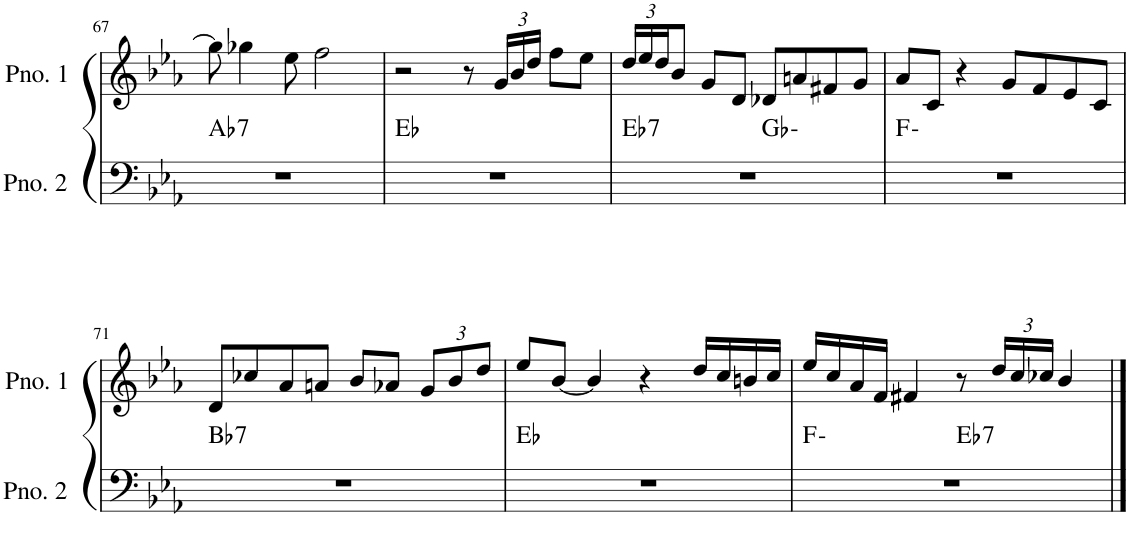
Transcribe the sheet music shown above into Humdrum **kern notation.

**kern	**harte	**kern
*part2	*part2	*part1
*staff2	*	*staff1
*I"ピアノ 2	*	*I"ピアノ 1
!!LO:PB:g=z
*clefF4	*	*clefG2
*k[b-e-a-]	*	*k[b-e-a-]
*M4/4	*	*M4/4
=67	=67	=67
!	!LO:H:kt=7	!
1r	Ab:7	8gg-\]
.	.	4gg-X\
.	.	8ee-\
.	.	2ff\
=68	=68	=68
1r	Eb:maj	2r
.	.	8r
*	*	*Xbrackettup
.	.	24g/LL
.	.	24b-/
.	.	24dd/JJ
.	.	8ff\L
.	.	8ee-\J
=69	=69	=69
!	!LO:H:kt=7	!
*^	*	*
1r	2ryy	Eb:7	24dd/LL
.	.	.	24ee-/
.	.	.	24dd/J
.	.	.	8b-/J
.	.	.	8g/L
.	.	.	8d/J
.	2ryy	Gb:min	8d-X/L
.	.	.	8an/
.	.	.	8f#X/
.	.	.	8g/J
*v	*v	*	*
=70	=70	=70
1r	F:min	8a-/L
.	.	8c/J
.	.	4r
.	.	8g/L
.	.	8f/
.	.	8e-/
.	.	8c/J
!!LO:LB:g=z
=71	=71	=71
!	!LO:H:kt=7	!
1r	Bb:7	8d/L
.	.	8cc-X/
.	.	8a-/
.	.	8an/J
.	.	8b-/L
.	.	8a-X/J
.	.	12g/L
.	.	12b-/
.	.	12dd/J
=72	=72	=72
1r	Eb:maj	8ee-/L
.	.	[8b-/J
.	.	4b-/]
.	.	4r
.	.	16dd/LL
.	.	16cc/
.	.	16bn/
.	.	16cc/JJ
=73	=73	=73
*^	*	*
1r	2ryy	F:min	16ee-/LL
.	.	.	16cc/
.	.	.	16a-/
.	.	.	16f/JJ
.	.	.	4f#X/
!	!	!LO:H:kt=7	!
.	2ryy	Eb:7	8r
.	.	.	24dd/LL
.	.	.	24cc/
.	.	.	24cc-X/JJ
.	.	.	4b-/
*v	*v	*	*
==	==	==
*-	*-	*-
